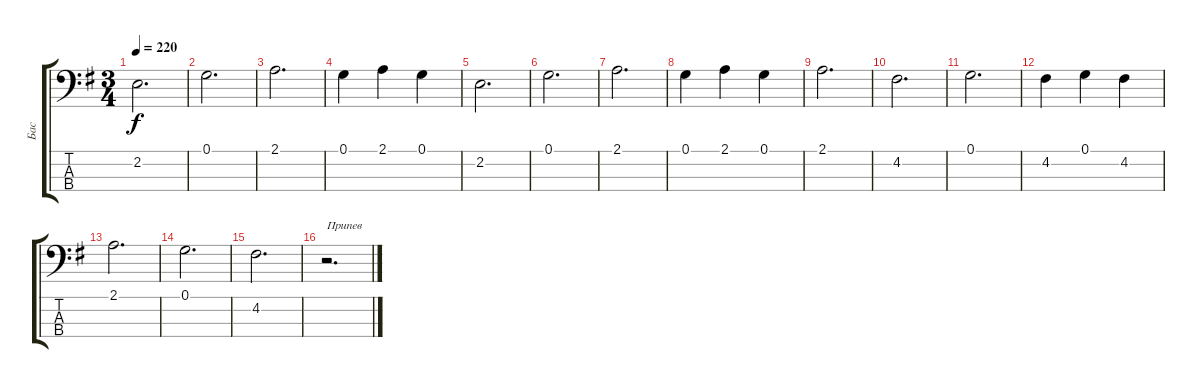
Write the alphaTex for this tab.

\track ("Бас" "Бас") {instrument electricbassfinger}
\staff {score tabs}
\tuning (G2 D2 A1 E1) {hide}
\ts (3 4)
\tempo 220
\clef f4
\ks eminor
2.2.2{d dy f} |
0.1.2{d} |
2.1.2{d} |
0.1.4 2.1.4 0.1.4 |
2.2.2{d} |
0.1.2{d} |
2.1.2{d} |
0.1.4 2.1.4 0.1.4 |
2.1.2{d} |
4.2.2{d} |
0.1.2{d} |
4.2.4 0.1.4 4.2.4 |
2.1.2{d} |
0.1.2{d} |
4.2.2{d} |
r.2{d txt "Припев"}
